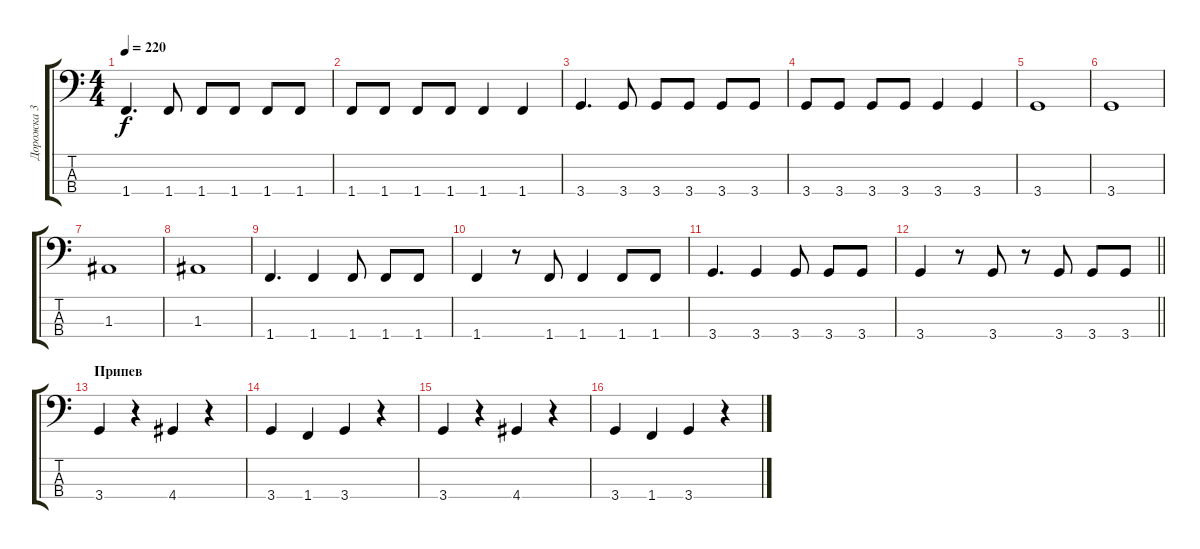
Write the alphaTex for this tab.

\track ("Дорожка 3" "Дорожка 3") {instrument electricbasspick}
\staff {score tabs}
\tuning (G2 D2 A1 E1) {hide}
\ts (4 4)
\tempo 220
\clef f4
\ks c
1.4.4{d dy f} 1.4.8 1.4.8 1.4.8 1.4.8 1.4.8 |
1.4.8 1.4.8 1.4.8 1.4.8 1.4.4 1.4.4 |
3.4.4{d} 3.4.8 3.4.8 3.4.8 3.4.8 3.4.8 |
3.4.8 3.4.8 3.4.8 3.4.8 3.4.4 3.4.4 |
3.4.1 |
3.4.1 |
1.3.1 |
1.3.1 |
1.4.4{d} 1.4.4 1.4.8 1.4.8 1.4.8 |
1.4.4 r.8 1.4.8 1.4.4 1.4.8 1.4.8 |
3.4.4{d} 3.4.4 3.4.8 3.4.8 3.4.8 |
\barLineRight lightlight
3.4.4 r.8 3.4.8 r.8 3.4.8 3.4.8 3.4.8 |
\section ("" "Припев")
3.4.4 r.4 4.4.4 r.4 |
3.4.4 1.4.4 3.4.4 r.4 |
3.4.4 r.4 4.4.4 r.4 |
3.4.4 1.4.4 3.4.4 r.4
